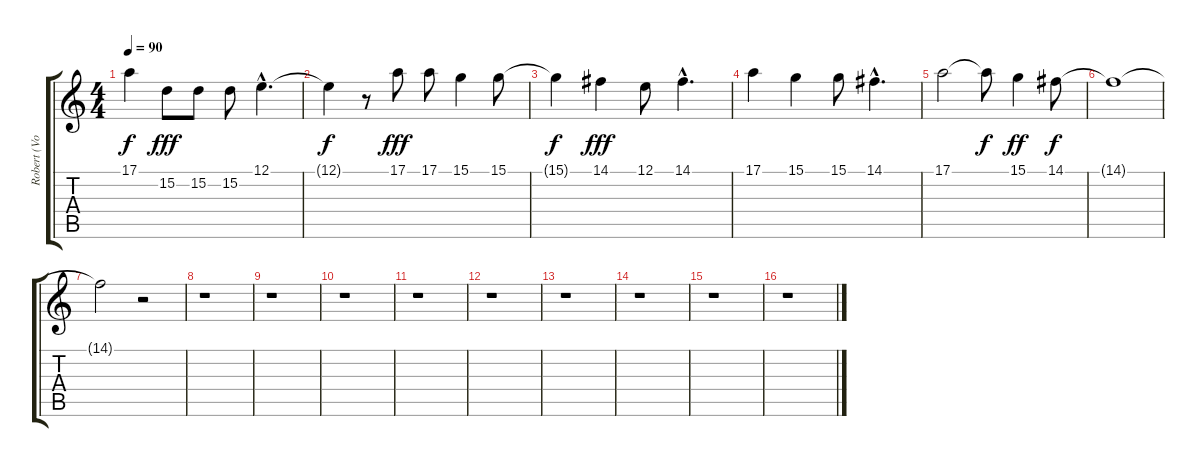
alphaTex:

\track ("Robert (Voice)" "Robert (Vo") {instrument flute}
\staff {score tabs}
\tuning (E4 B3 G3 D3 A2 E2) {hide}
\ts (4 4)
\tempo 90
\clef g2
\ks c
17.1{t}.4{dy f} 15.2.8{dy fff} 15.2.8 15.2.8 12.1{hac}.4{d} |
12.1{t}.4{dy f} r.8 17.1.8{dy fff} 17.1.8 15.1.4 15.1.8 |
15.1{t}.4{dy f} 14.1.4{dy fff} 12.1.8 14.1{hac}.4{d} |
17.1.4 15.1.4 15.1.8 14.1{hac}.4{d} |
17.1.2 17.1{t}.8{dy f} 15.1.4{dy ff} 14.1.8{dy f} |
14.1{t}.1 |
14.1{t}.2 r.2 |
r.1 |
r.1 |
r.1 |
r.1 |
r.1 |
r.1 |
r.1 |
r.1 |
r.1
